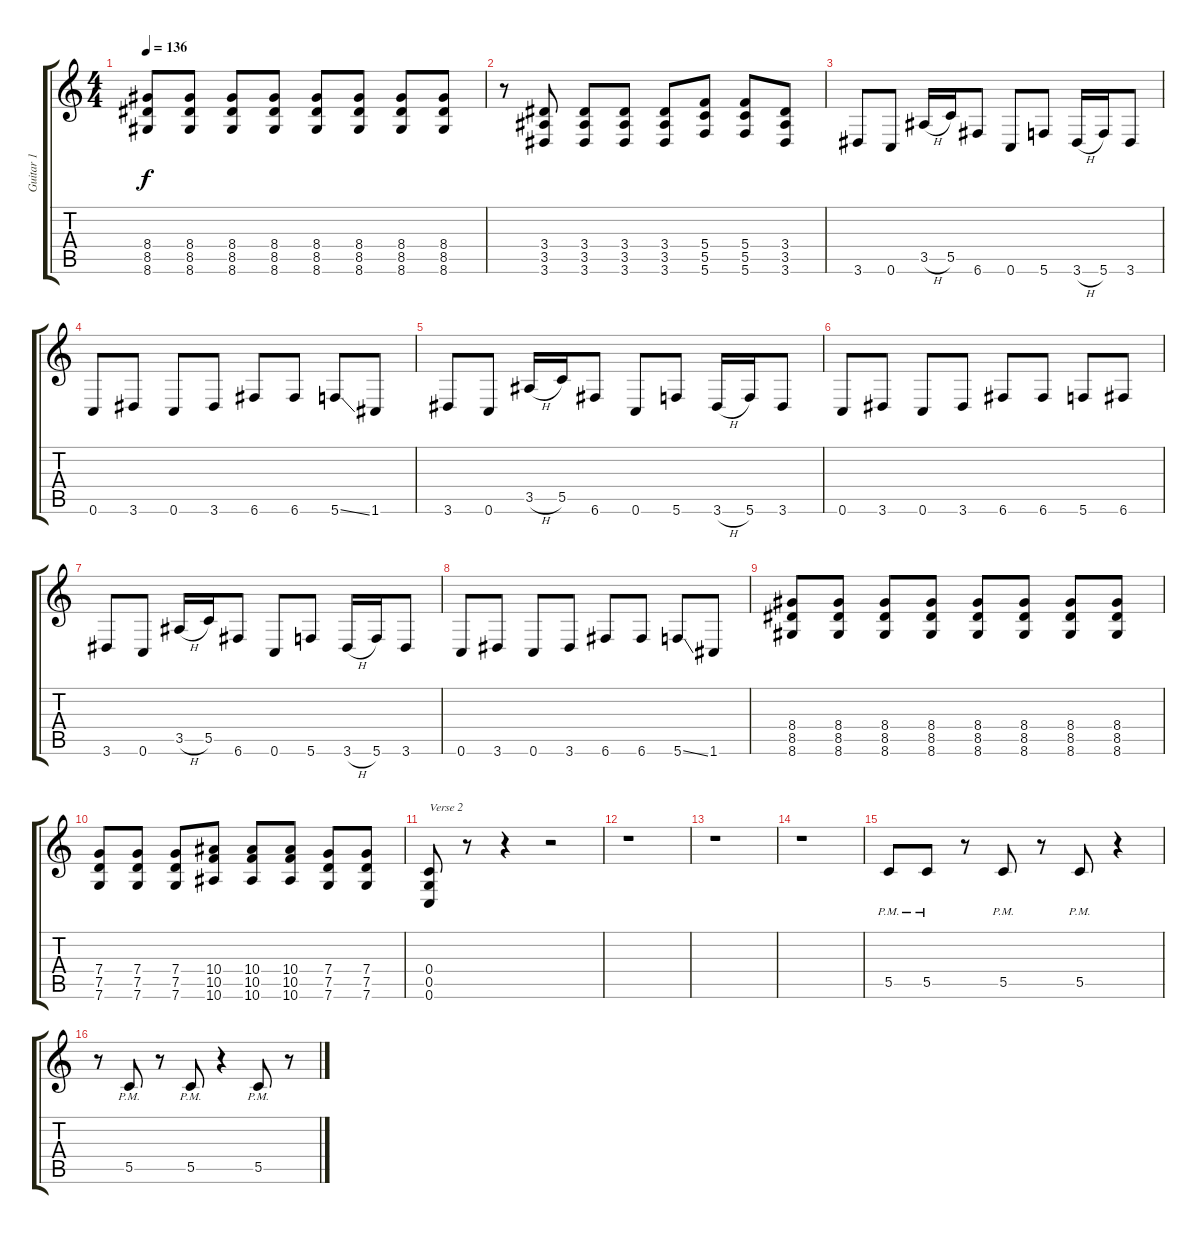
\track ("Guitar 1" "Guitar 1") {instrument distortionguitar}
\staff {score tabs}
\tuning (D4 A3 F3 C3 G2 C2) {hide}
\ts (4 4)
\tempo 136
\clef g2
\ks c
(8.4 8.5 8.6).8{dy f} (8.4 8.5 8.6).8 (8.4 8.5 8.6).8 (8.4 8.5 8.6).8 (8.4 8.5 8.6).8 (8.4 8.5 8.6).8 (8.4 8.5 8.6).8 (8.4 8.5 8.6).8 |
r.8 (3.4 3.5 3.6).8 (3.4 3.5 3.6).8 (3.4 3.5 3.6).8 (3.4 3.5 3.6).8 (5.4 5.5 5.6).8 (5.4 5.5 5.6).8 (3.4 3.5 3.6).8 |
3.6.8 0.6.8 3.5{h}.16 5.5.16 6.6.8 0.6.8 5.6.8 3.6{h}.16 5.6.16 3.6.8 |
0.6.8 3.6.8 0.6.8 3.6.8 6.6.8 6.6.8 5.6{ss}.8 1.6.8 |
3.6.8 0.6.8 3.5{h}.16 5.5.16 6.6.8 0.6.8 5.6.8 3.6{h}.16 5.6.16 3.6.8 |
0.6.8 3.6.8 0.6.8 3.6.8 6.6.8 6.6.8 5.6.8 6.6.8 |
3.6.8 0.6.8 3.5{h}.16 5.5.16 6.6.8 0.6.8 5.6.8 3.6{h}.16 5.6.16 3.6.8 |
0.6.8 3.6.8 0.6.8 3.6.8 6.6.8 6.6.8 5.6{ss}.8 1.6.8 |
(8.4 8.5 8.6).8 (8.4 8.5 8.6).8 (8.4 8.5 8.6).8 (8.4 8.5 8.6).8 (8.4 8.5 8.6).8 (8.4 8.5 8.6).8 (8.4 8.5 8.6).8 (8.4 8.5 8.6).8 |
(7.4 7.5 7.6).8 (7.4 7.5 7.6).8 (7.4 7.5 7.6).8 (10.4 10.5 10.6).8 (10.4 10.5 10.6).8 (10.4 10.5 10.6).8 (7.4 7.5 7.6).8 (7.4 7.5 7.6).8 |
(0.4 0.5 0.6).8{txt "Verse 2"} r.8 r.4 r.2 |
r.1 |
r.1 |
r.1 |
5.5{pm}.8 5.5{pm}.8 r.8 5.5{pm}.8 r.8 5.5{pm}.8 r.4 |
r.8 5.5{pm}.8 r.8 5.5{pm}.8 r.4 5.5{pm}.8 r.8
